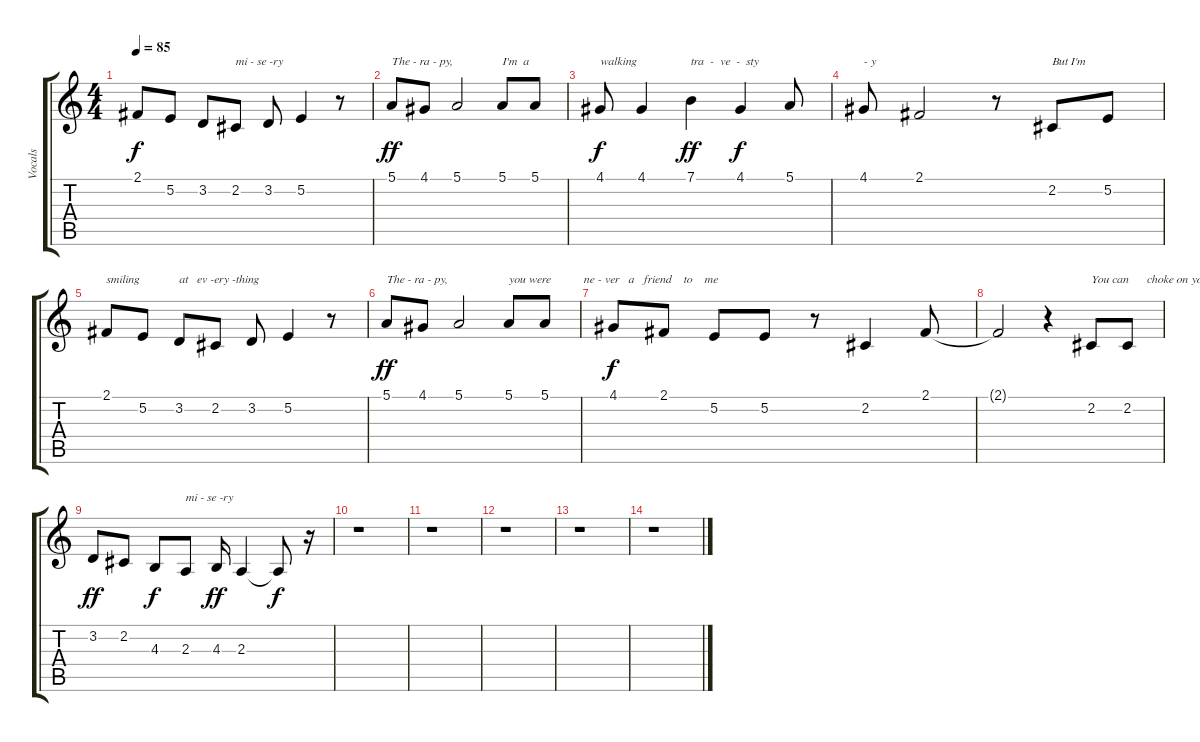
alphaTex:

\track ("Vocals" "Vocals") {instrument tenorsax}
\staff {score tabs}
\tuning (E4 B3 G3 D3 A2 E2) {hide}
\ts (4 4)
\tempo 85
\clef g2
\ks c
2.1.8{dy f} 5.2.8 3.2.8 2.2.8{txt "mi - se -ry"} 3.2.8 5.2.4 r.8 |
5.1.8{txt "The - ra - py," dy ff} 4.1.8 5.1.2 5.1.8{txt "I'm  a"} 5.1.8 |
4.1.8{txt "walking" dy f} 4.1.4 7.1.4{txt "tra  -  ve  -  sty" dy ff} 4.1.4{dy f} 5.1.8 |
4.1.8{txt "- y"} 2.1.2 r.8 2.2.8{txt "But I'm"} 5.2.8 |
2.1.8{txt "smiling"} 5.2.8 3.2.8{txt "at   ev -ery -thing"} 2.2.8 3.2.8 5.2.4 r.8 |
5.1.8{txt "The - ra - py," dy ff} 4.1.8 5.1.2 5.1.8{txt "you were"} 5.1.8{txt "             ne - ver   a   friend    to    me"} |
4.1.8{dy f} 2.1.8 5.2.8 5.2.8 r.8 2.2.4 2.1.8 |
2.1{t}.2 r.4 2.2.8{txt "You can      choke on your"} 2.2.8 |
3.2.8{dy ff} 2.2.8 4.3.8{dy f} 2.3.8{txt "mi - se -ry"} 4.3.16{dy ff} 2.3.4 2.3{t}.8{dy f} r.16 |
r.1 |
r.1 |
r.1 |
r.1 |
r.1
